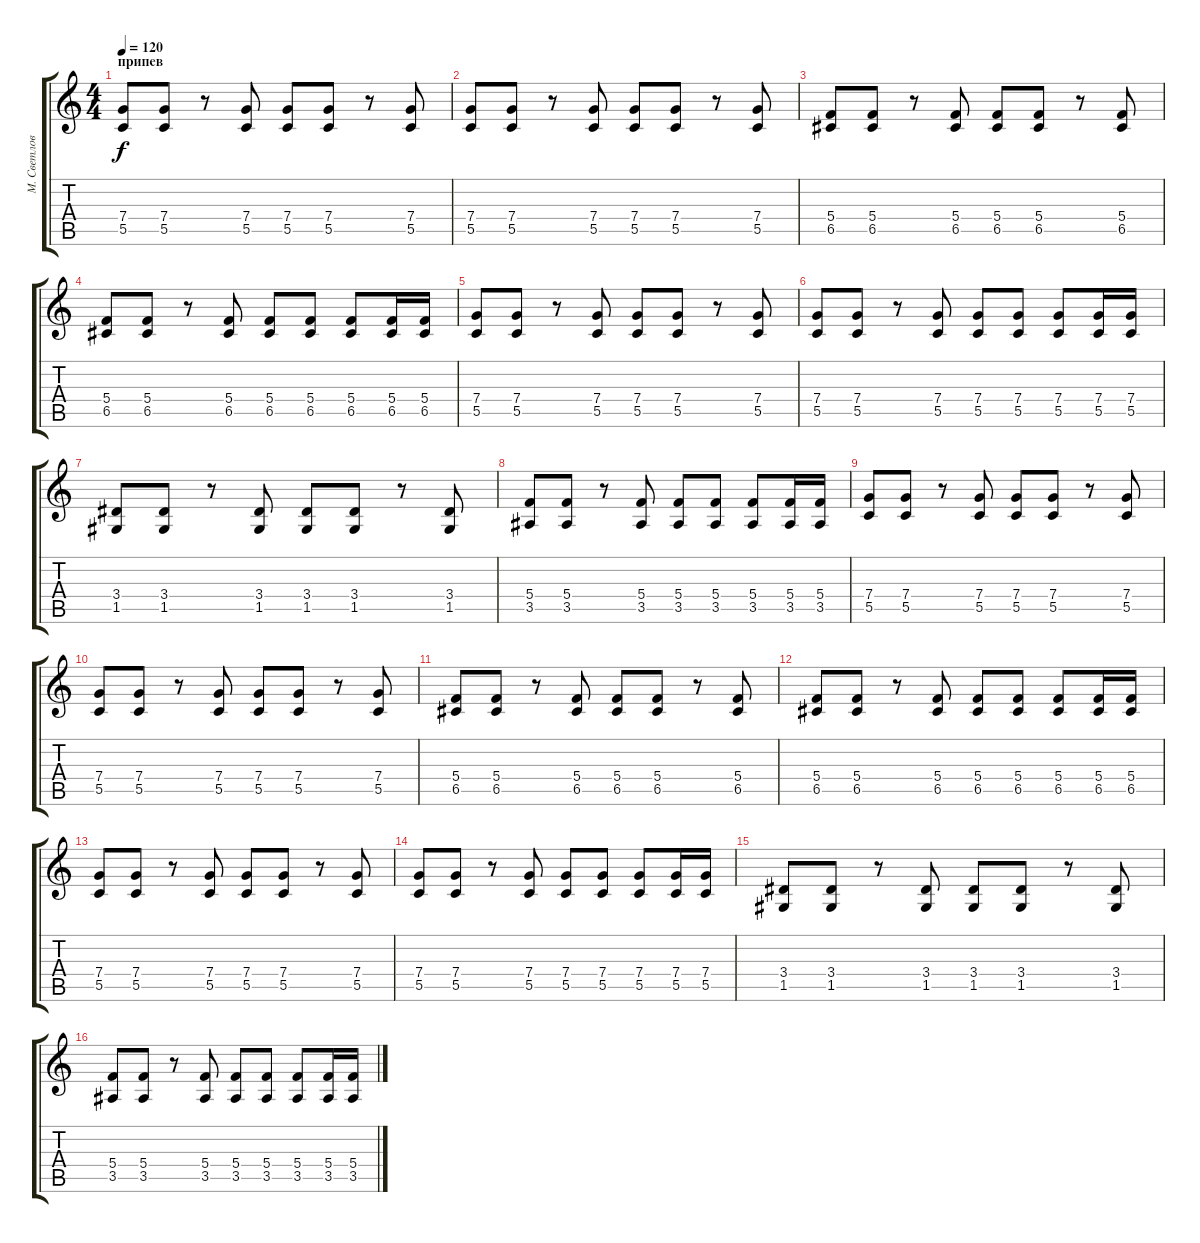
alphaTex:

\track ("М. Светлов" "М. Светлов") {instrument electricguitarclean}
\staff {score tabs}
\tuning (D4 A3 F3 C3 G2 D2) {hide}
\ts (4 4)
\section ("" "припев")
\tempo 120
\clef g2
\ks c
(7.4 5.5).8{dy f} (7.4 5.5).8 r.8 (7.4 5.5).8 (7.4 5.5).8 (7.4 5.5).8 r.8 (7.4 5.5).8 |
(7.4 5.5).8 (7.4 5.5).8 r.8 (7.4 5.5).8 (7.4 5.5).8 (7.4 5.5).8 r.8 (7.4 5.5).8 |
(5.4 6.5).8 (5.4 6.5).8 r.8 (5.4 6.5).8 (5.4 6.5).8 (5.4 6.5).8 r.8 (5.4 6.5).8 |
(5.4 6.5).8 (5.4 6.5).8 r.8 (5.4 6.5).8 (5.4 6.5).8 (5.4 6.5).8 (5.4 6.5).8 (5.4 6.5).16 (5.4 6.5).16 |
(7.4 5.5).8 (7.4 5.5).8 r.8 (7.4 5.5).8 (7.4 5.5).8 (7.4 5.5).8 r.8 (7.4 5.5).8 |
(7.4 5.5).8 (7.4 5.5).8 r.8 (7.4 5.5).8 (7.4 5.5).8 (7.4 5.5).8 (7.4 5.5).8 (7.4 5.5).16 (7.4 5.5).16 |
(3.4 1.5).8 (3.4 1.5).8 r.8 (3.4 1.5).8 (3.4 1.5).8 (3.4 1.5).8 r.8 (3.4 1.5).8 |
(5.4 3.5).8 (5.4 3.5).8 r.8 (5.4 3.5).8 (5.4 3.5).8 (5.4 3.5).8 (5.4 3.5).8 (5.4 3.5).16 (5.4 3.5).16 |
(7.4 5.5).8 (7.4 5.5).8 r.8 (7.4 5.5).8 (7.4 5.5).8 (7.4 5.5).8 r.8 (7.4 5.5).8 |
(7.4 5.5).8 (7.4 5.5).8 r.8 (7.4 5.5).8 (7.4 5.5).8 (7.4 5.5).8 r.8 (7.4 5.5).8 |
(5.4 6.5).8 (5.4 6.5).8 r.8 (5.4 6.5).8 (5.4 6.5).8 (5.4 6.5).8 r.8 (5.4 6.5).8 |
(5.4 6.5).8 (5.4 6.5).8 r.8 (5.4 6.5).8 (5.4 6.5).8 (5.4 6.5).8 (5.4 6.5).8 (5.4 6.5).16 (5.4 6.5).16 |
(7.4 5.5).8 (7.4 5.5).8 r.8 (7.4 5.5).8 (7.4 5.5).8 (7.4 5.5).8 r.8 (7.4 5.5).8 |
(7.4 5.5).8 (7.4 5.5).8 r.8 (7.4 5.5).8 (7.4 5.5).8 (7.4 5.5).8 (7.4 5.5).8 (7.4 5.5).16 (7.4 5.5).16 |
(3.4 1.5).8 (3.4 1.5).8 r.8 (3.4 1.5).8 (3.4 1.5).8 (3.4 1.5).8 r.8 (3.4 1.5).8 |
(5.4 3.5).8 (5.4 3.5).8 r.8 (5.4 3.5).8 (5.4 3.5).8 (5.4 3.5).8 (5.4 3.5).8 (5.4 3.5).16 (5.4 3.5).16
